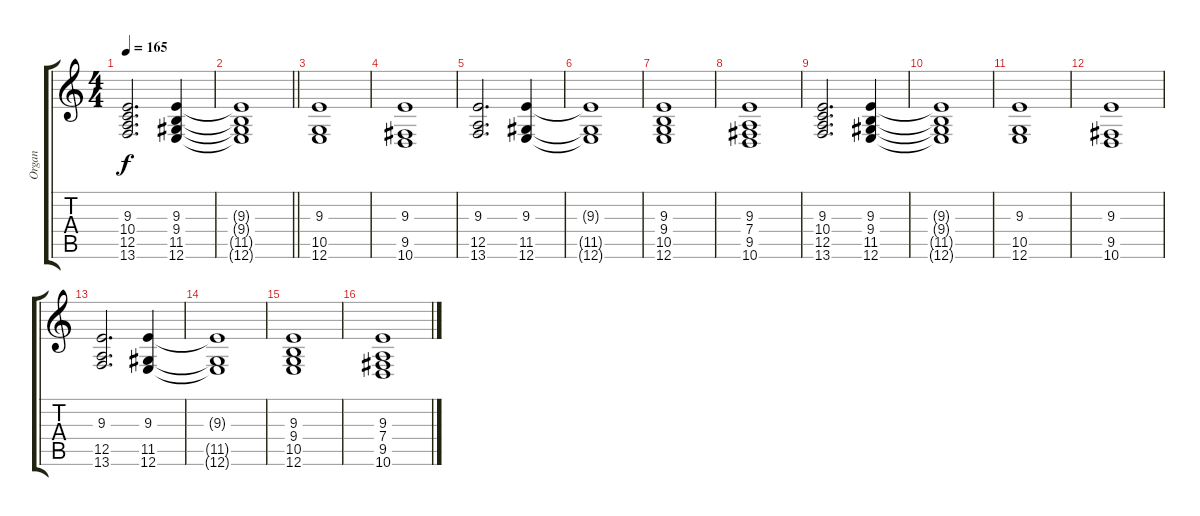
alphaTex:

\track ("Organ" "Organ") {instrument synthvoice}
\staff {score tabs}
\tuning (E4 B3 G3 D3 A2 E2) {hide}
\ts (4 4)
\tempo 165
\clef g2
\ks c
(9.3 10.4 12.5 13.6).2{d dy f} (9.3 9.4 11.5 12.6).4 |
\barLineRight lightlight
(9.3{t} 9.4{t} 11.5{t} 12.6{t}).1 |
(9.3 10.5 12.6).1 |
(9.3 9.5 10.6).1 |
(9.3 12.5 13.6).2{d} (9.3 11.5 12.6).4 |
(9.3{t} 11.5{t} 12.6{t}).1 |
(9.3 9.4 10.5 12.6).1 |
(9.3 7.4 9.5 10.6).1 |
(9.3 10.4 12.5 13.6).2{d} (9.3 9.4 11.5 12.6).4 |
(9.3{t} 9.4{t} 11.5{t} 12.6{t}).1 |
(9.3 10.5 12.6).1 |
(9.3 9.5 10.6).1 |
(9.3 12.5 13.6).2{d} (9.3 11.5 12.6).4 |
(9.3{t} 11.5{t} 12.6{t}).1 |
(9.3 9.4 10.5 12.6).1 |
(9.3 7.4 9.5 10.6).1
